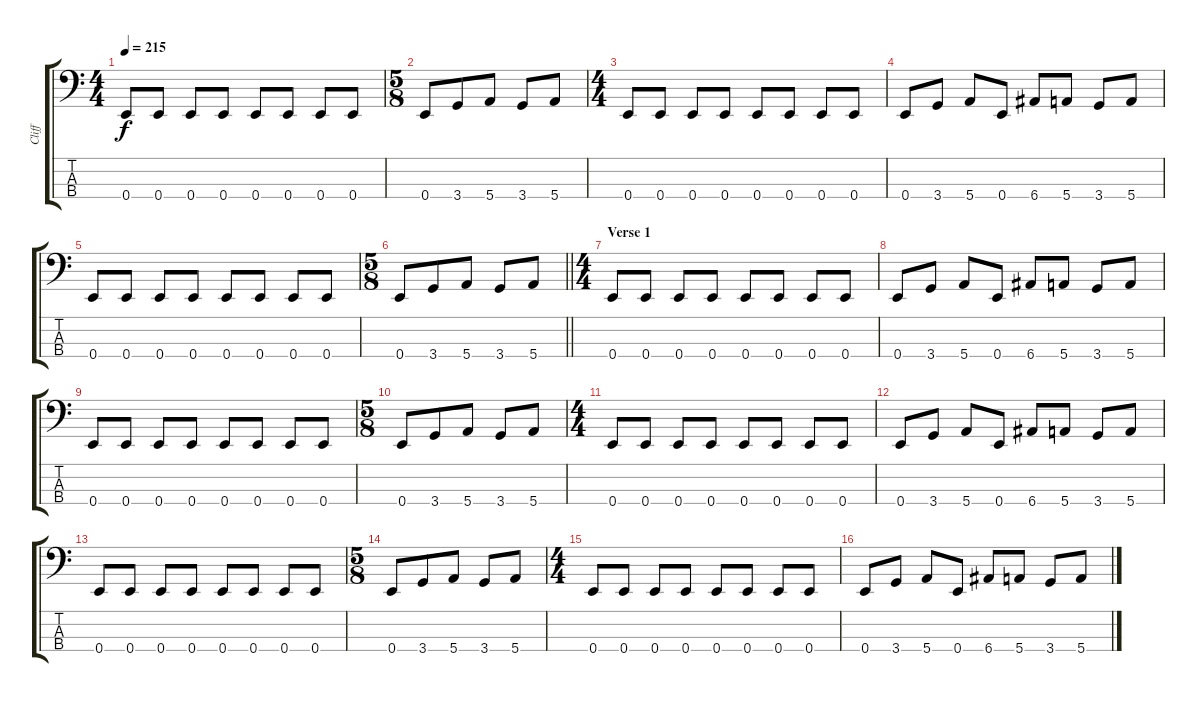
\track ("Cliff" "Cliff") {instrument electricbassfinger}
\staff {score tabs}
\tuning (G2 D2 A1 E1) {hide}
\ts (4 4)
\tempo 215
\clef f4
\ks c
0.4.8{dy f} 0.4.8 0.4.8 0.4.8 0.4.8 0.4.8 0.4.8 0.4.8 |
\ts (5 8)
0.4.8 3.4.8 5.4.8 3.4.8 5.4.8 |
\ts (4 4)
0.4.8 0.4.8 0.4.8 0.4.8 0.4.8 0.4.8 0.4.8 0.4.8 |
0.4.8 3.4.8 5.4.8 0.4.8 6.4.8 5.4.8 3.4.8 5.4.8 |
0.4.8 0.4.8 0.4.8 0.4.8 0.4.8 0.4.8 0.4.8 0.4.8 |
\ts (5 8)
\barLineRight lightlight
0.4.8 3.4.8 5.4.8 3.4.8 5.4.8 |
\ts (4 4)
\section ("" "Verse 1")
0.4.8 0.4.8 0.4.8 0.4.8 0.4.8 0.4.8 0.4.8 0.4.8 |
0.4.8 3.4.8 5.4.8 0.4.8 6.4.8 5.4.8 3.4.8 5.4.8 |
0.4.8 0.4.8 0.4.8 0.4.8 0.4.8 0.4.8 0.4.8 0.4.8 |
\ts (5 8)
0.4.8 3.4.8 5.4.8 3.4.8 5.4.8 |
\ts (4 4)
0.4.8 0.4.8 0.4.8 0.4.8 0.4.8 0.4.8 0.4.8 0.4.8 |
0.4.8 3.4.8 5.4.8 0.4.8 6.4.8 5.4.8 3.4.8 5.4.8 |
0.4.8 0.4.8 0.4.8 0.4.8 0.4.8 0.4.8 0.4.8 0.4.8 |
\ts (5 8)
0.4.8 3.4.8 5.4.8 3.4.8 5.4.8 |
\ts (4 4)
0.4.8 0.4.8 0.4.8 0.4.8 0.4.8 0.4.8 0.4.8 0.4.8 |
0.4.8 3.4.8 5.4.8 0.4.8 6.4.8 5.4.8 3.4.8 5.4.8
